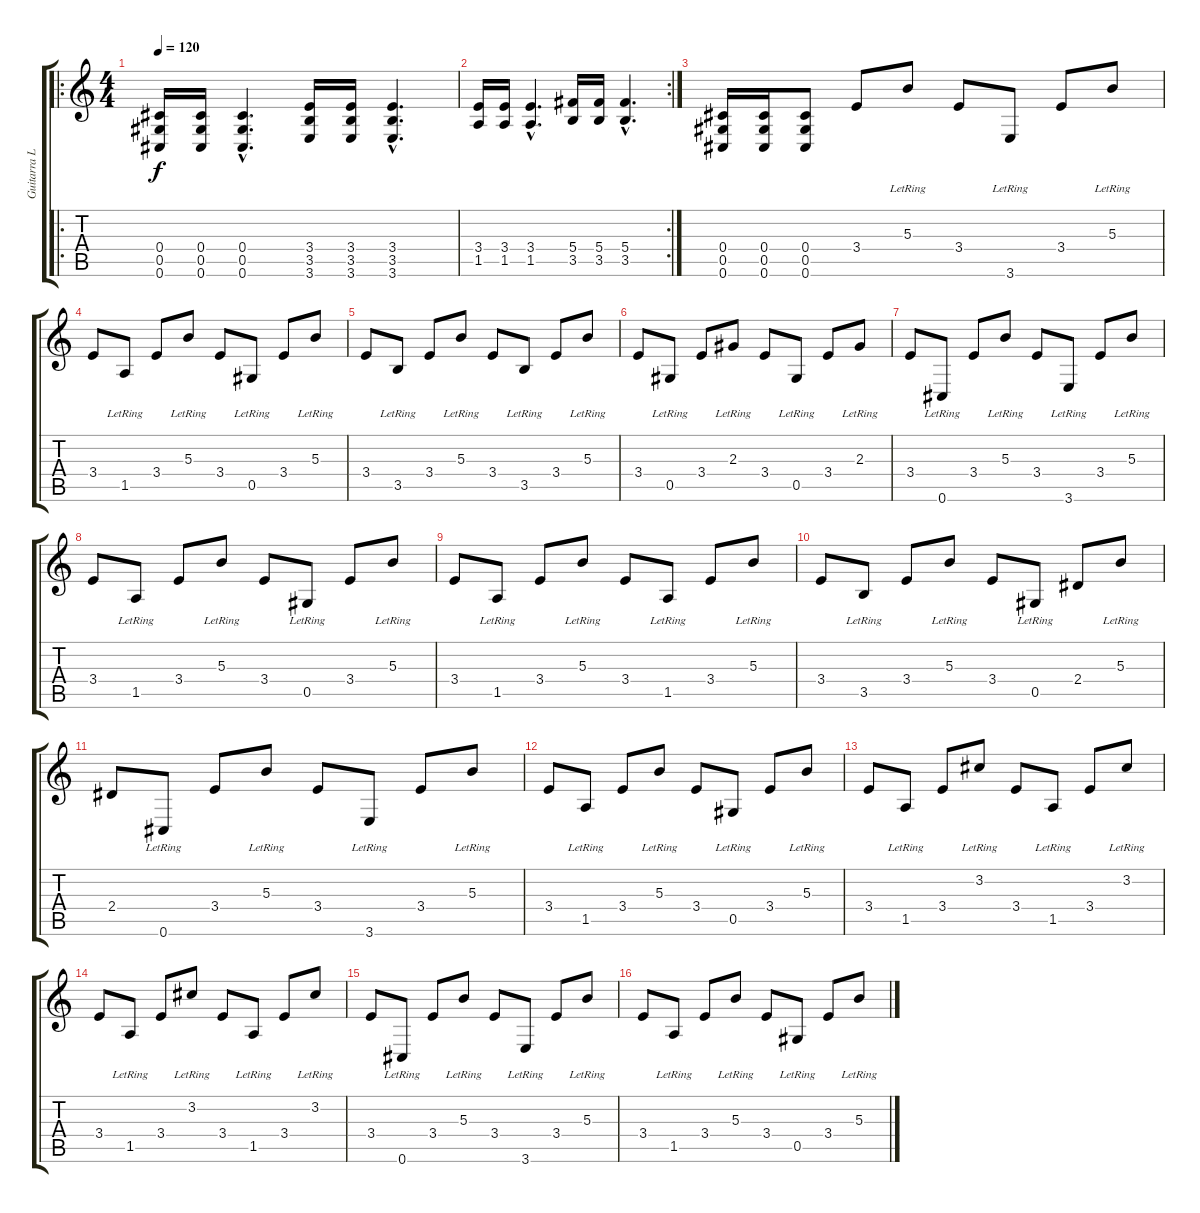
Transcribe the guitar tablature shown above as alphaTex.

\track ("Guitarra Limpa 2" "Guitarra L") {instrument electricguitarjazz}
\staff {score tabs}
\tuning (Eb4 Bb3 Gb3 Db3 Ab2 Db2) {hide}
\ro
\ts (4 4)
\tempo 120
\clef g2
\ks c
(0.4 0.5 0.6).16{dy f instrument electricguitarjazz} (0.4 0.5 0.6).16 (0.4{hac} 0.5{hac} 0.6{hac}).4{d} (3.4 3.5 3.6).16 (3.4 3.5 3.6).16 (3.4{hac} 3.5{hac} 3.6{hac}).4{d} |
\rc 2
(3.4 1.5).16 (3.4 1.5).16 (3.4{hac} 1.5{hac}).4{d} (5.4 3.5).16 (5.4 3.5).16 (5.4{hac} 3.5{hac}).4{d} |
(0.4 0.5 0.6).16 (0.4 0.5 0.6).16 (0.4 0.5 0.6).8 3.4.8 5.3{lr}.8 3.4.8 3.6{lr}.8 3.4.8 5.3{lr}.8 |
3.4.8 1.5{lr}.8 3.4.8 5.3{lr}.8 3.4.8 0.5{lr}.8 3.4.8 5.3{lr}.8 |
3.4.8 3.5{lr}.8 3.4.8 5.3{lr}.8 3.4.8 3.5{lr}.8 3.4.8 5.3{lr}.8 |
3.4.8 0.5{lr}.8 3.4.8 2.3{lr}.8 3.4.8 0.5{lr}.8 3.4.8 2.3{lr}.8 |
3.4.8 0.6{lr}.8 3.4.8 5.3{lr}.8 3.4.8 3.6{lr}.8 3.4.8 5.3{lr}.8 |
3.4.8 1.5{lr}.8 3.4.8 5.3{lr}.8 3.4.8 0.5{lr}.8 3.4.8 5.3{lr}.8 |
3.4.8 1.5{lr}.8 3.4.8 5.3{lr}.8 3.4.8 1.5{lr}.8 3.4.8 5.3{lr}.8 |
3.4.8 3.5{lr}.8 3.4.8 5.3{lr}.8 3.4.8 0.5{lr}.8 2.4.8 5.3{lr}.8 |
2.4.8 0.6{lr}.8 3.4.8 5.3{lr}.8 3.4.8 3.6{lr}.8 3.4.8 5.3{lr}.8 |
3.4.8 1.5{lr}.8 3.4.8 5.3{lr}.8 3.4.8 0.5{lr}.8 3.4.8 5.3{lr}.8 |
3.4.8 1.5{lr}.8 3.4.8 3.2{lr}.8 3.4.8 1.5{lr}.8 3.4.8 3.2{lr}.8 |
3.4.8 1.5{lr}.8 3.4.8 3.2{lr}.8 3.4.8 1.5{lr}.8 3.4.8 3.2{lr}.8 |
3.4.8 0.6{lr}.8 3.4.8 5.3{lr}.8 3.4.8 3.6{lr}.8 3.4.8 5.3{lr}.8 |
3.4.8 1.5{lr}.8 3.4.8 5.3{lr}.8 3.4.8 0.5{lr}.8 3.4.8 5.3{lr}.8
